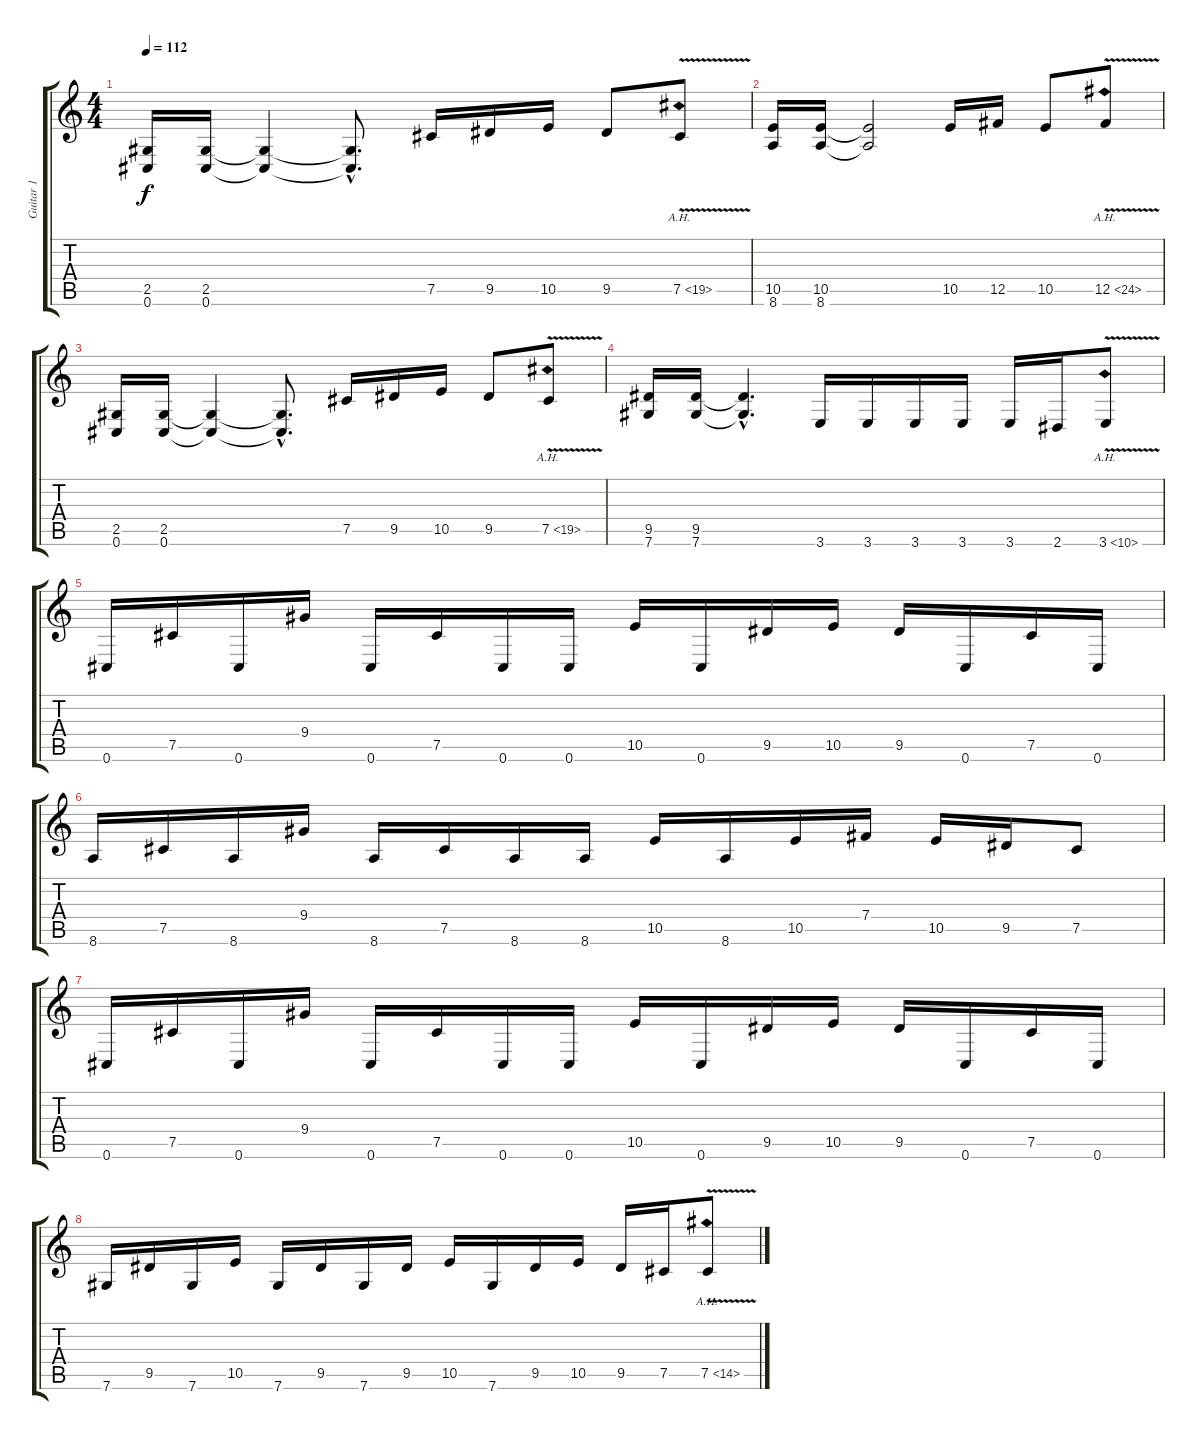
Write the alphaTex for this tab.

\track ("Guitar 1" "Guitar 1") {instrument distortionguitar}
\staff {score tabs}
\tuning (Db4 Ab3 E3 B2 Gb2 Db2) {hide}
\ts (4 4)
\section ("" "")
\tempo 112
\clef g2
\ks c
(2.5 0.6).16{dy f} (2.5 0.6).16 (2.5{t} 0.6{t}).4 (2.5{hac t} 0.6{hac t}).8{d} 7.5.16 9.5.16 10.5.16 9.5.8 7.5{ah 12 v}.8 |
(10.5 8.6).16 (10.5 8.6).16 (10.5{t} 8.6{t}).2 10.5.16 12.5.16 10.5.8 12.5{ah 12 v}.8 |
(2.5 0.6).16 (2.5 0.6).16 (2.5{t} 0.6{t}).4 (2.5{hac t} 0.6{hac t}).8{d} 7.5.16 9.5.16 10.5.16 9.5.8 7.5{ah 12 v}.8 |
(9.5 7.6).16 (9.5 7.6).16 (9.5{hac t} 7.6{hac t}).4{d} 3.6.16 3.6.16 3.6.16 3.6.16 3.6.16 2.6.16 3.6{ah 7 v}.8 |
\section ("" "")
0.6.16 7.5.16 0.6.16 9.4.16 0.6.16 7.5.16 0.6.16 0.6.16 10.5.16 0.6.16 9.5.16 10.5.16 9.5.16 0.6.16 7.5.16 0.6.16 |
8.6.16 7.5.16 8.6.16 9.4.16 8.6.16 7.5.16 8.6.16 8.6.16 10.5.16 8.6.16 10.5.16 7.4.16 10.5.16 9.5.16 7.5.8 |
0.6.16 7.5.16 0.6.16 9.4.16 0.6.16 7.5.16 0.6.16 0.6.16 10.5.16 0.6.16 9.5.16 10.5.16 9.5.16 0.6.16 7.5.16 0.6.16 |
7.6.16 9.5.16 7.6.16 10.5.16 7.6.16 9.5.16 7.6.16 9.5.16 10.5.16 7.6.16 9.5.16 10.5.16 9.5.16 7.5.16 7.5{ah 7 v}.8
